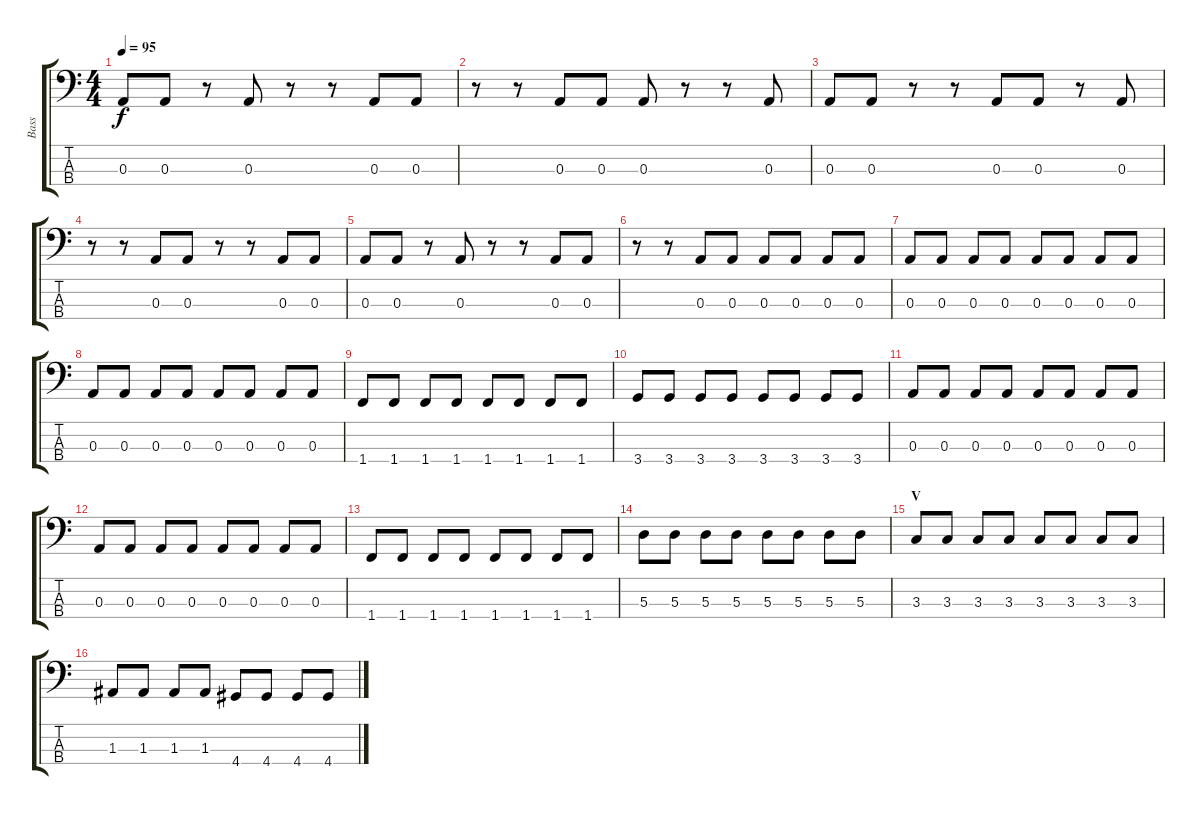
\track ("Bass" "Bass") {instrument electricbassfinger}
\staff {score tabs}
\tuning (G2 D2 A1 E1) {hide}
\ts (4 4)
\tempo 95
\clef f4
\ks c
0.3.8{dy f} 0.3.8 r.8 0.3.8 r.8 r.8 0.3.8 0.3.8 |
r.8 r.8 0.3.8 0.3.8 0.3.8 r.8 r.8 0.3.8 |
0.3.8 0.3.8 r.8 r.8 0.3.8 0.3.8 r.8 0.3.8 |
r.8 r.8 0.3.8 0.3.8 r.8 r.8 0.3.8 0.3.8 |
0.3.8 0.3.8 r.8 0.3.8 r.8 r.8 0.3.8 0.3.8 |
r.8 r.8 0.3.8 0.3.8 0.3.8 0.3.8 0.3.8 0.3.8 |
0.3.8 0.3.8 0.3.8 0.3.8 0.3.8 0.3.8 0.3.8 0.3.8 |
0.3.8 0.3.8 0.3.8 0.3.8 0.3.8 0.3.8 0.3.8 0.3.8 |
1.4.8 1.4.8 1.4.8 1.4.8 1.4.8 1.4.8 1.4.8 1.4.8 |
3.4.8 3.4.8 3.4.8 3.4.8 3.4.8 3.4.8 3.4.8 3.4.8 |
0.3.8 0.3.8 0.3.8 0.3.8 0.3.8 0.3.8 0.3.8 0.3.8 |
0.3.8 0.3.8 0.3.8 0.3.8 0.3.8 0.3.8 0.3.8 0.3.8 |
1.4.8 1.4.8 1.4.8 1.4.8 1.4.8 1.4.8 1.4.8 1.4.8 |
5.3.8 5.3.8 5.3.8 5.3.8 5.3.8 5.3.8 5.3.8 5.3.8 |
\section ("" "V")
3.3.8 3.3.8 3.3.8 3.3.8 3.3.8 3.3.8 3.3.8 3.3.8 |
1.3.8 1.3.8 1.3.8 1.3.8 4.4.8 4.4.8 4.4.8 4.4.8
